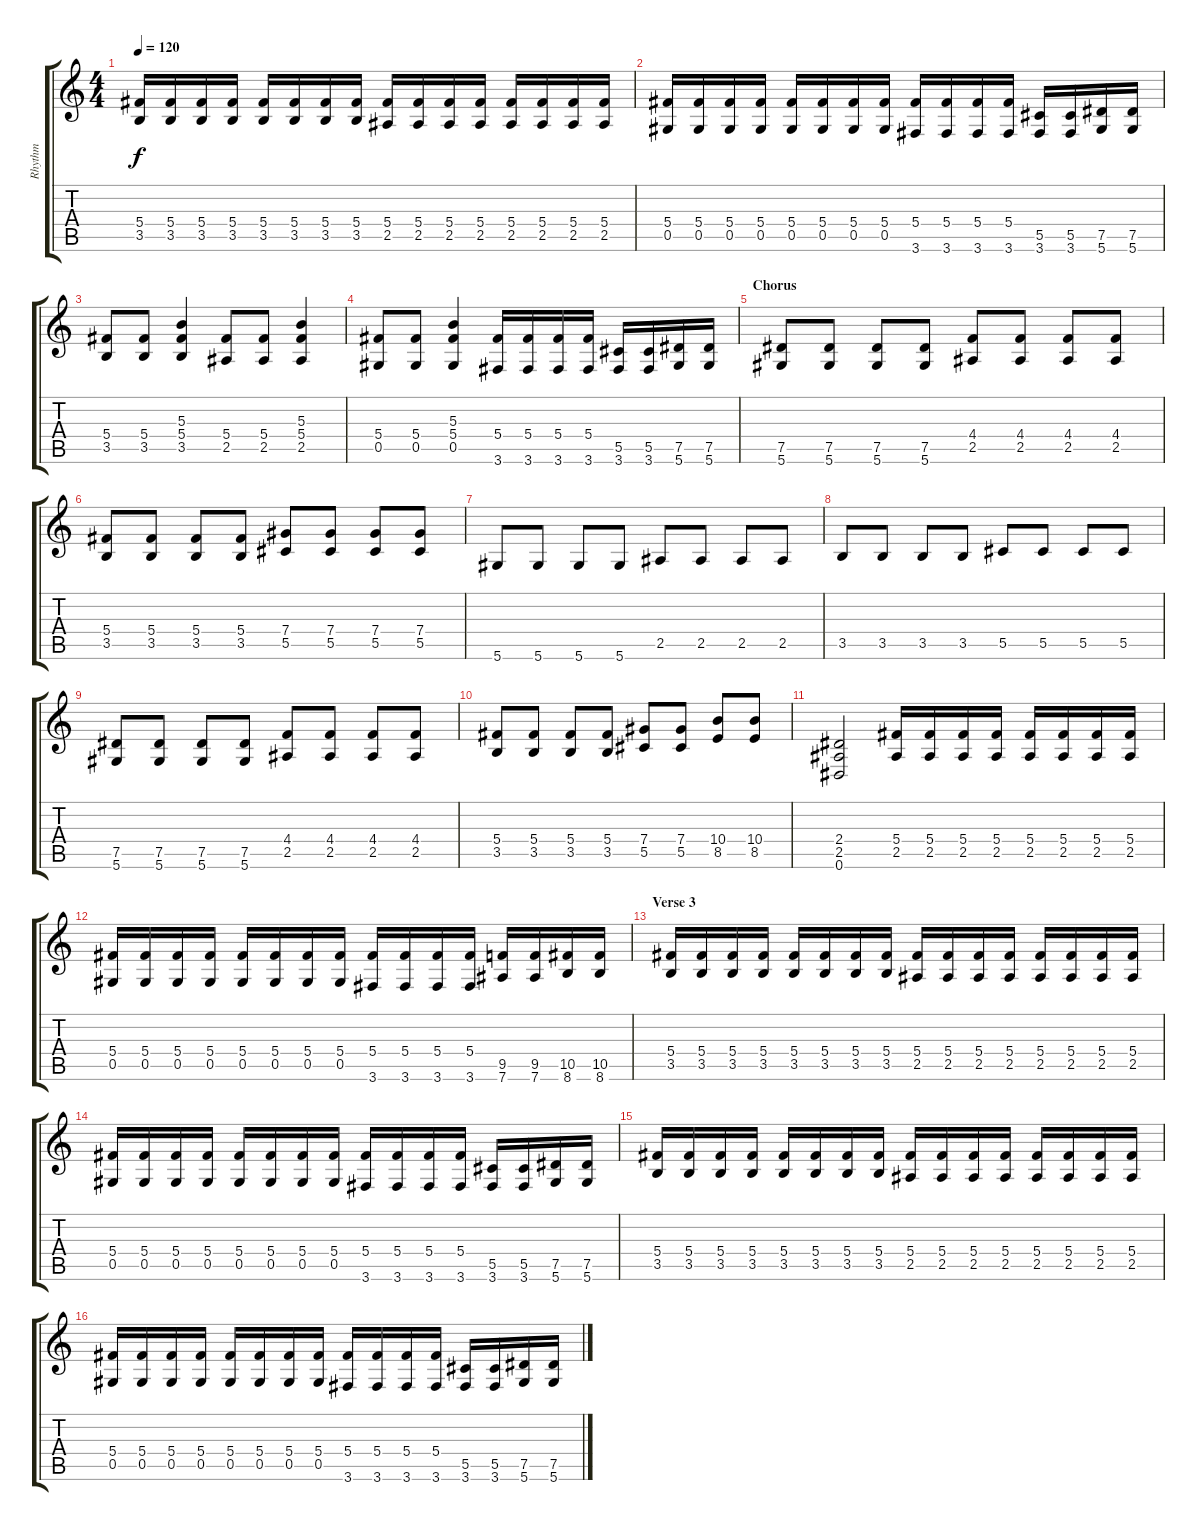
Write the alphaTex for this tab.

\track ("Rhythm" "Rhythm") {instrument acousticguitarsteel}
\staff {score tabs}
\tuning (Eb4 Bb3 Gb3 Db3 Ab2 Eb2) {hide}
\ts (4 4)
\tempo 120
\clef g2
\ks c
(5.4 3.5).16{dy f} (5.4 3.5).16 (5.4 3.5).16 (5.4 3.5).16 (5.4 3.5).16 (5.4 3.5).16 (5.4 3.5).16 (5.4 3.5).16 (5.4 2.5).16 (5.4 2.5).16 (5.4 2.5).16 (5.4 2.5).16 (5.4 2.5).16 (5.4 2.5).16 (5.4 2.5).16 (5.4 2.5).16 |
(5.4 0.5).16 (5.4 0.5).16 (5.4 0.5).16 (5.4 0.5).16 (5.4 0.5).16 (5.4 0.5).16 (5.4 0.5).16 (5.4 0.5).16 (5.4 3.6).16 (5.4 3.6).16 (5.4 3.6).16 (5.4 3.6).16 (5.5 3.6).16 (5.5 3.6).16 (7.5 5.6).16 (7.5 5.6).16 |
(5.4 3.5).8 (5.4 3.5).8 (5.3 5.4 3.5).4 (5.4 2.5).8 (5.4 2.5).8 (5.3 5.4 2.5).4 |
(5.4 0.5).8 (5.4 0.5).8 (5.3 5.4 0.5).4 (5.4 3.6).16 (5.4 3.6).16 (5.4 3.6).16 (5.4 3.6).16 (5.5 3.6).16 (5.5 3.6).16 (7.5 5.6).16 (7.5 5.6).16 |
\section ("" "Chorus")
(7.5 5.6).8 (7.5 5.6).8 (7.5 5.6).8 (7.5 5.6).8 (4.4 2.5).8 (4.4 2.5).8 (4.4 2.5).8 (4.4 2.5).8 |
(5.4 3.5).8 (5.4 3.5).8 (5.4 3.5).8 (5.4 3.5).8 (7.4 5.5).8 (7.4 5.5).8 (7.4 5.5).8 (7.4 5.5).8 |
5.6.8 5.6.8 5.6.8 5.6.8 2.5.8 2.5.8 2.5.8 2.5.8 |
3.5.8 3.5.8 3.5.8 3.5.8 5.5.8 5.5.8 5.5.8 5.5.8 |
(7.5 5.6).8 (7.5 5.6).8 (7.5 5.6).8 (7.5 5.6).8 (4.4 2.5).8 (4.4 2.5).8 (4.4 2.5).8 (4.4 2.5).8 |
(5.4 3.5).8 (5.4 3.5).8 (5.4 3.5).8 (5.4 3.5).8 (7.4 5.5).8 (7.4 5.5).8 (10.4 8.5).8 (10.4 8.5).8 |
(2.4 2.5 0.6).2 (5.4 2.5).16 (5.4 2.5).16 (5.4 2.5).16 (5.4 2.5).16 (5.4 2.5).16 (5.4 2.5).16 (5.4 2.5).16 (5.4 2.5).16 |
(5.4 0.5).16 (5.4 0.5).16 (5.4 0.5).16 (5.4 0.5).16 (5.4 0.5).16 (5.4 0.5).16 (5.4 0.5).16 (5.4 0.5).16 (5.4 3.6).16 (5.4 3.6).16 (5.4 3.6).16 (5.4 3.6).16 (9.5 7.6).16 (9.5 7.6).16 (10.5 8.6).16 (10.5 8.6).16 |
\section ("" "Verse 3")
(5.4 3.5).16 (5.4 3.5).16 (5.4 3.5).16 (5.4 3.5).16 (5.4 3.5).16 (5.4 3.5).16 (5.4 3.5).16 (5.4 3.5).16 (5.4 2.5).16 (5.4 2.5).16 (5.4 2.5).16 (5.4 2.5).16 (5.4 2.5).16 (5.4 2.5).16 (5.4 2.5).16 (5.4 2.5).16 |
(5.4 0.5).16 (5.4 0.5).16 (5.4 0.5).16 (5.4 0.5).16 (5.4 0.5).16 (5.4 0.5).16 (5.4 0.5).16 (5.4 0.5).16 (5.4 3.6).16 (5.4 3.6).16 (5.4 3.6).16 (5.4 3.6).16 (5.5 3.6).16 (5.5 3.6).16 (7.5 5.6).16 (7.5 5.6).16 |
(5.4 3.5).16 (5.4 3.5).16 (5.4 3.5).16 (5.4 3.5).16 (5.4 3.5).16 (5.4 3.5).16 (5.4 3.5).16 (5.4 3.5).16 (5.4 2.5).16 (5.4 2.5).16 (5.4 2.5).16 (5.4 2.5).16 (5.4 2.5).16 (5.4 2.5).16 (5.4 2.5).16 (5.4 2.5).16 |
(5.4 0.5).16 (5.4 0.5).16 (5.4 0.5).16 (5.4 0.5).16 (5.4 0.5).16 (5.4 0.5).16 (5.4 0.5).16 (5.4 0.5).16 (5.4 3.6).16 (5.4 3.6).16 (5.4 3.6).16 (5.4 3.6).16 (5.5 3.6).16 (5.5 3.6).16 (7.5 5.6).16 (7.5 5.6).16
